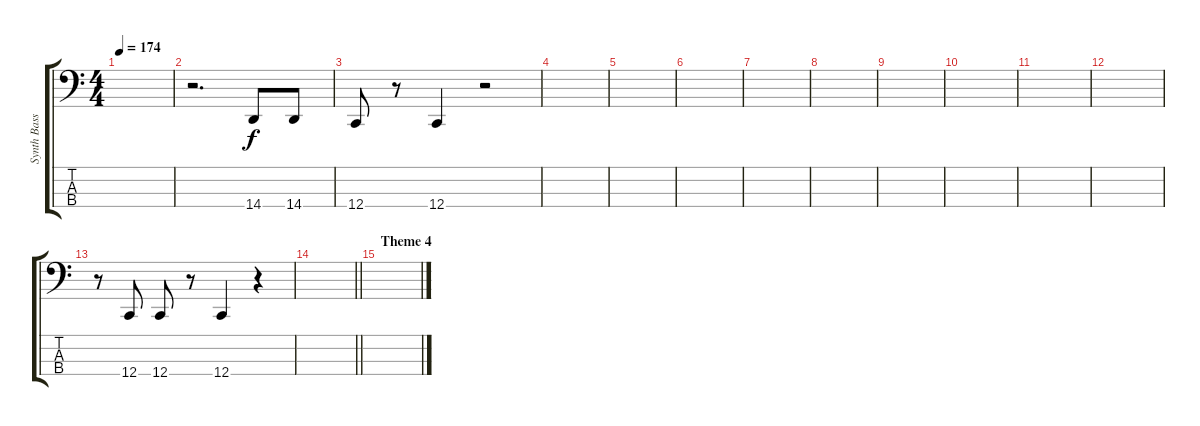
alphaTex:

\track ("Synth Bass" "Synth Bass") {instrument lead8bassandlead}
\staff {score tabs}
\tuning (F2 C2 G1 C1) {hide}
\ts (4 4)
\tempo 174
\clef f4
\ks c
|
r.2{d} 14.4.8 14.4.8 |
12.4.8 r.8 12.4.4 r.2 |
|
|
|
|
|
|
|
|
|
r.8 12.4.8 12.4.8 r.8 12.4.4 r.4 |
\barLineRight lightlight
|
\section ("" "Theme 4")
